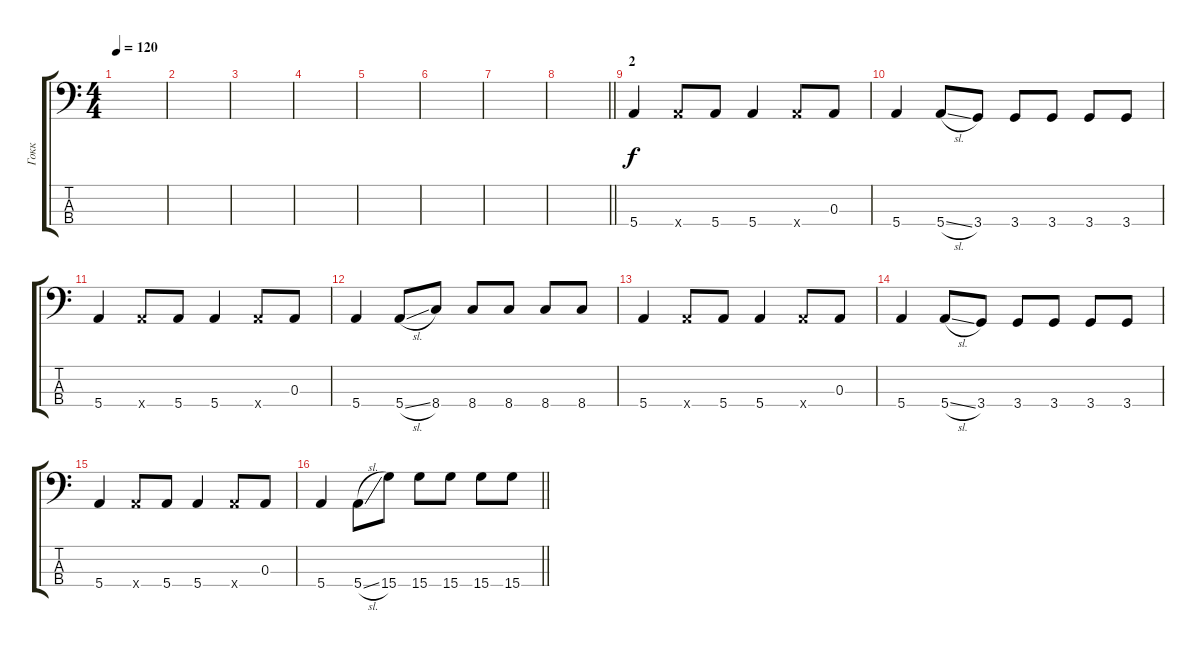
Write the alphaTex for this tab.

\track ("Гокк" "Гокк") {instrument electricbassfinger}
\staff {score tabs}
\tuning (G2 D2 A1 E1) {hide}
\ts (4 4)
\tempo 120
\clef f4
\ks c
|
|
|
|
|
|
|
\barLineRight lightlight
|
\section ("" "2")
5.4.4 5.4{x}.8 5.4.8 5.4.4 5.4{x}.8 0.3.8 |
5.4.4 5.4{sl}.8 3.4.8 3.4.8 3.4.8 3.4.8 3.4.8 |
5.4.4 5.4{x}.8 5.4.8 5.4.4 5.4{x}.8 0.3.8 |
5.4.4 5.4{sl}.8 8.4.8 8.4.8 8.4.8 8.4.8 8.4.8 |
5.4.4 5.4{x}.8 5.4.8 5.4.4 5.4{x}.8 0.3.8 |
5.4.4 5.4{sl}.8 3.4.8 3.4.8 3.4.8 3.4.8 3.4.8 |
5.4.4 5.4{x}.8 5.4.8 5.4.4 5.4{x}.8 0.3.8 |
\barLineRight lightlight
5.4.4 5.4{sl}.8 15.4.8 15.4.8 15.4.8 15.4.8 15.4.8
